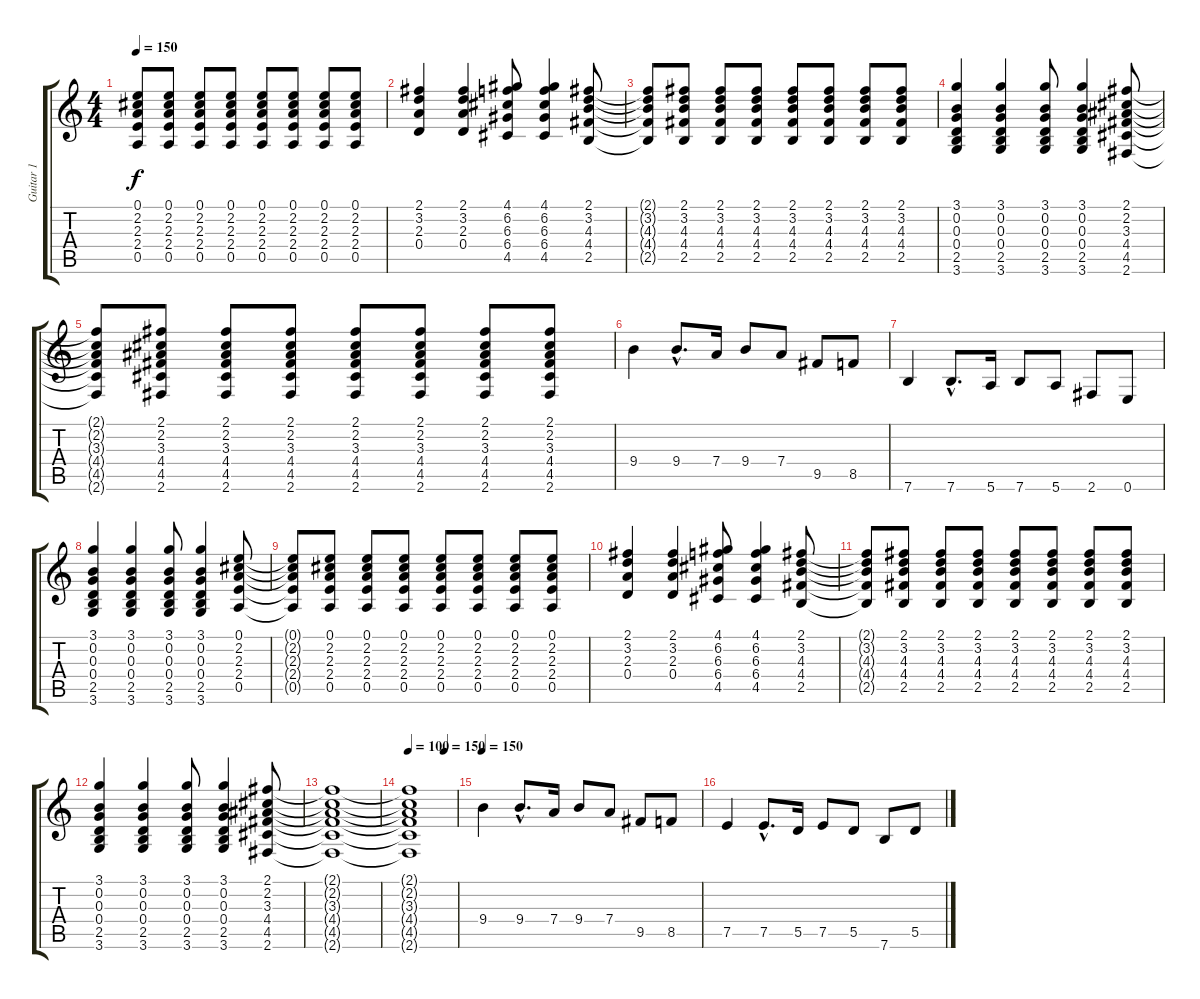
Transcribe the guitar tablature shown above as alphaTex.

\track ("Guitar 1" "Guitar 1") {instrument overdrivenguitar}
\staff {score tabs}
\tuning (E4 B3 G3 D3 A2 E2) {hide}
\ts (4 4)
\tempo 150
\clef g2
\ks c
(0.1{t} 2.2{t} 2.3{t} 2.4{t} 0.5{t}).8{dy f} (0.1 2.2 2.3 2.4 0.5).8 (0.1 2.2 2.3 2.4 0.5).8 (0.1 2.2 2.3 2.4 0.5).8 (0.1 2.2 2.3 2.4 0.5).8 (0.1 2.2 2.3 2.4 0.5).8 (0.1 2.2 2.3 2.4 0.5).8 (0.1 2.2 2.3 2.4 0.5).8 |
(2.1 3.2 2.3 0.4).4 (2.1 3.2 2.3 0.4).4 (4.1 6.2 6.3 6.4 4.5).8 (4.1 6.2 6.3 6.4 4.5).4 (2.1 3.2 4.3 4.4 2.5).8 |
(2.1{t} 3.2{t} 4.3{t} 4.4{t} 2.5{t}).8 (2.1 3.2 4.3 4.4 2.5).8 (2.1 3.2 4.3 4.4 2.5).8 (2.1 3.2 4.3 4.4 2.5).8 (2.1 3.2 4.3 4.4 2.5).8 (2.1 3.2 4.3 4.4 2.5).8 (2.1 3.2 4.3 4.4 2.5).8 (2.1 3.2 4.3 4.4 2.5).8 |
(3.1 0.2 0.3 0.4 2.5 3.6).4 (3.1 0.2 0.3 0.4 2.5 3.6).4 (3.1 0.2 0.3 0.4 2.5 3.6).8 (3.1 0.2 0.3 0.4 2.5 3.6).4 (2.1 2.2 3.3 4.4 4.5 2.6).8 |
(2.1{t} 2.2{t} 3.3{t} 4.4{t} 4.5{t} 2.6{t}).8 (2.1 2.2 3.3 4.4 4.5 2.6).8 (2.1 2.2 3.3 4.4 4.5 2.6).8 (2.1 2.2 3.3 4.4 4.5 2.6).8 (2.1 2.2 3.3 4.4 4.5 2.6).8 (2.1 2.2 3.3 4.4 4.5 2.6).8 (2.1 2.2 3.3 4.4 4.5 2.6).8 (2.1 2.2 3.3 4.4 4.5 2.6).8 |
9.4.4{volume 14 instrument overdrivenguitar} 9.4{hac}.8{d} 7.4.16 9.4.8 7.4.8 9.5.8 8.5.8 |
7.6.4 7.6{hac}.8{d} 5.6.16 7.6.8 5.6.8 2.6.8 0.6.8 |
(3.1 0.2 0.3 0.4 2.5 3.6).4{volume 10 instrument distortionguitar} (3.1 0.2 0.3 0.4 2.5 3.6).4 (3.1 0.2 0.3 0.4 2.5 3.6).8 (3.1 0.2 0.3 0.4 2.5 3.6).4 (0.1 2.2 2.3 2.4 0.5).8 |
(0.1{t} 2.2{t} 2.3{t} 2.4{t} 0.5{t}).8 (0.1 2.2 2.3 2.4 0.5).8 (0.1 2.2 2.3 2.4 0.5).8 (0.1 2.2 2.3 2.4 0.5).8 (0.1 2.2 2.3 2.4 0.5).8 (0.1 2.2 2.3 2.4 0.5).8 (0.1 2.2 2.3 2.4 0.5).8 (0.1 2.2 2.3 2.4 0.5).8 |
(2.1 3.2 2.3 0.4).4 (2.1 3.2 2.3 0.4).4 (4.1 6.2 6.3 6.4 4.5).8 (4.1 6.2 6.3 6.4 4.5).4 (2.1 3.2 4.3 4.4 2.5).8 |
(2.1{t} 3.2{t} 4.3{t} 4.4{t} 2.5{t}).8 (2.1 3.2 4.3 4.4 2.5).8 (2.1 3.2 4.3 4.4 2.5).8 (2.1 3.2 4.3 4.4 2.5).8 (2.1 3.2 4.3 4.4 2.5).8 (2.1 3.2 4.3 4.4 2.5).8 (2.1 3.2 4.3 4.4 2.5).8 (2.1 3.2 4.3 4.4 2.5).8 |
(3.1 0.2 0.3 0.4 2.5 3.6).4 (3.1 0.2 0.3 0.4 2.5 3.6).4 (3.1 0.2 0.3 0.4 2.5 3.6).8 (3.1 0.2 0.3 0.4 2.5 3.6).4 (2.1 2.2 3.3 4.4 4.5 2.6).8 |
(2.1{t} 2.2{t} 3.3{t} 4.4{t} 4.5{t} 2.6{t}).1{volume 1} |
\tempo 100
\tempo (150 0.75)
(2.1{t} 2.2{t} 3.3{t} 4.4{t} 4.5{t} 2.6{t}).1 |
\tempo 150
9.4.4{volume 14 balance 8} 9.4{hac}.8{d} 7.4.16 9.4.8 7.4.8 9.5.8 8.5.8 |
7.5.4 7.5{hac}.8{d} 5.5.16 7.5.8 5.5.8 7.6.8 5.5.8
